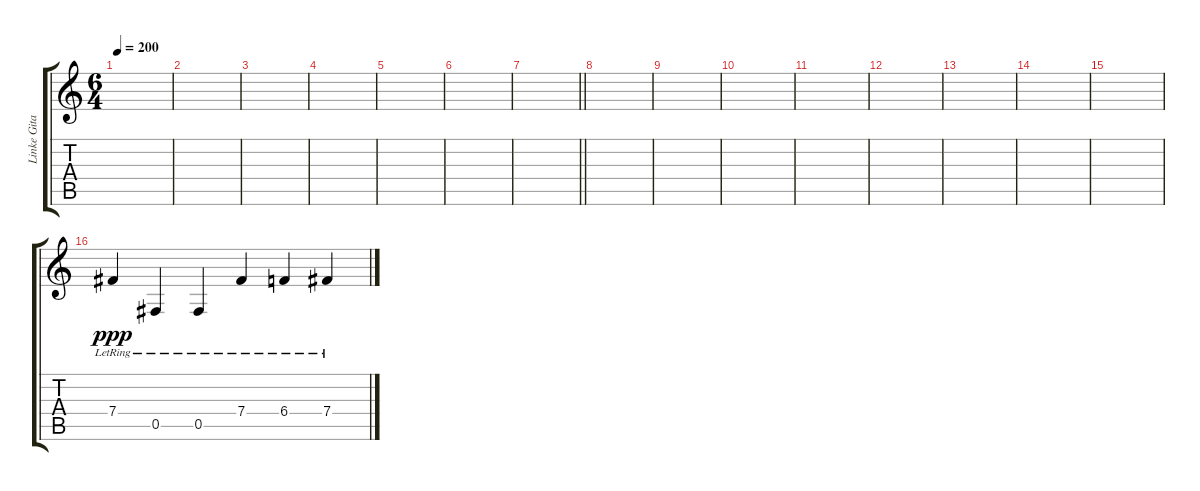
\track ("Linke Gitarre" "Linke Gita") {instrument distortionguitar}
\staff {score tabs}
\tuning (Db4 Ab3 E3 B2 Gb2 Db2) {hide}
\ts (6 4)
\tempo 200
\clef g2
\ks c
|
|
|
|
|
|
\barLineRight lightlight
|
\section ("" "")
|
|
|
|
|
|
|
|
7.4{lr}.4{dy ppp} 0.5{lr}.4 0.5{lr}.4 7.4{lr}.4 6.4{lr}.4 7.4{lr}.4
